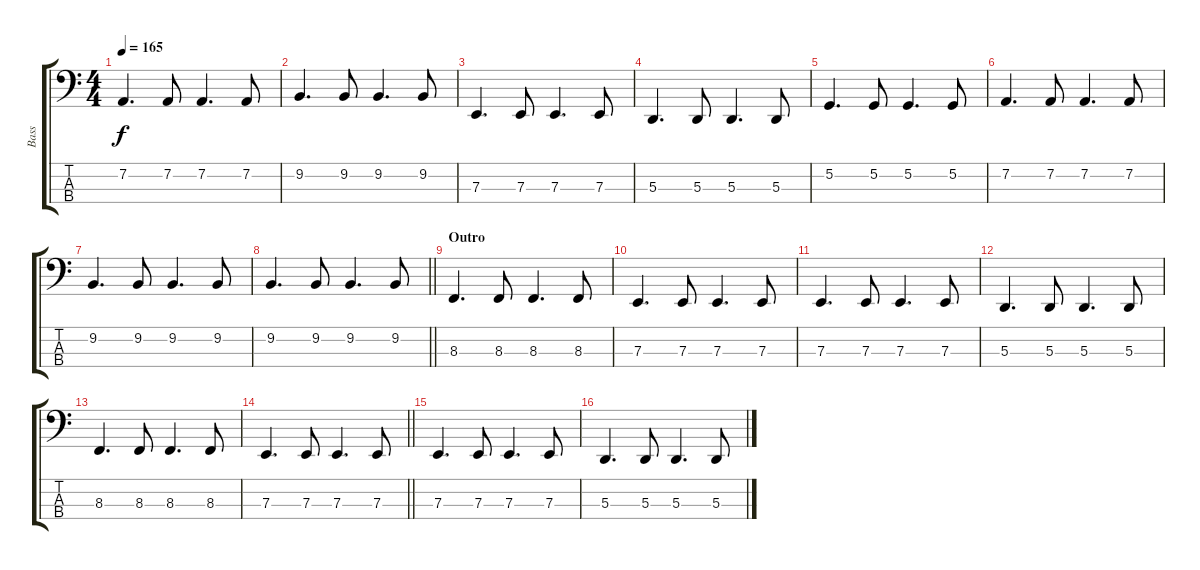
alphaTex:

\track ("Bass" "Bass") {instrument synthvoice}
\staff {score tabs}
\tuning (G2 D2 A1 E1) {hide}
\ts (4 4)
\tempo 165
\clef f4
\ks c
7.2.4{d dy f} 7.2.8 7.2.4{d} 7.2.8 |
9.2.4{d} 9.2.8 9.2.4{d} 9.2.8 |
7.3.4{d} 7.3.8 7.3.4{d} 7.3.8 |
5.3.4{d} 5.3.8 5.3.4{d} 5.3.8 |
5.2.4{d} 5.2.8 5.2.4{d} 5.2.8 |
7.2.4{d} 7.2.8 7.2.4{d} 7.2.8 |
9.2.4{d} 9.2.8 9.2.4{d} 9.2.8 |
\barLineRight lightlight
9.2.4{d} 9.2.8 9.2.4{d} 9.2.8 |
\section ("" "Outro")
8.3.4{d} 8.3.8 8.3.4{d} 8.3.8 |
7.3.4{d} 7.3.8 7.3.4{d} 7.3.8 |
7.3.4{d} 7.3.8 7.3.4{d} 7.3.8 |
5.3.4{d} 5.3.8 5.3.4{d} 5.3.8 |
8.3.4{d} 8.3.8 8.3.4{d} 8.3.8 |
\barLineRight lightlight
7.3.4{d} 7.3.8 7.3.4{d} 7.3.8 |
7.3.4{d} 7.3.8 7.3.4{d} 7.3.8 |
5.3.4{d} 5.3.8 5.3.4{d} 5.3.8
